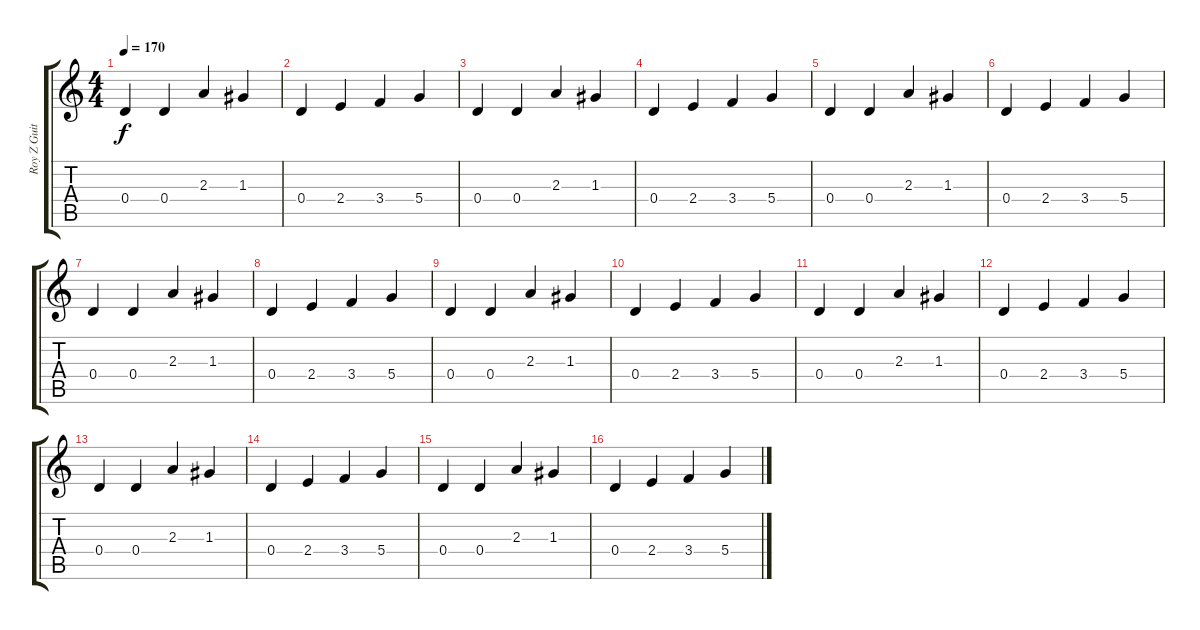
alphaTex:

\track ("Roy Z Guitar 02" "Roy Z Guit") {instrument distortionguitar}
\staff {score tabs}
\tuning (E4 B3 G3 D3 A2 D2) {hide}
\ts (4 4)
\tempo 170
\clef g2
\ks c
0.4.4{dy f} 0.4.4 2.3.4 1.3.4 |
0.4.4 2.4.4 3.4.4 5.4.4 |
0.4.4 0.4.4 2.3.4 1.3.4 |
0.4.4 2.4.4 3.4.4 5.4.4 |
0.4.4 0.4.4 2.3.4 1.3.4 |
0.4.4 2.4.4 3.4.4 5.4.4 |
0.4.4 0.4.4 2.3.4 1.3.4 |
0.4.4 2.4.4 3.4.4 5.4.4 |
0.4.4 0.4.4 2.3.4 1.3.4 |
0.4.4 2.4.4 3.4.4 5.4.4 |
0.4.4 0.4.4 2.3.4 1.3.4 |
0.4.4 2.4.4 3.4.4 5.4.4 |
0.4.4 0.4.4 2.3.4 1.3.4 |
0.4.4 2.4.4 3.4.4 5.4.4 |
0.4.4 0.4.4 2.3.4 1.3.4 |
0.4.4 2.4.4 3.4.4 5.4.4
